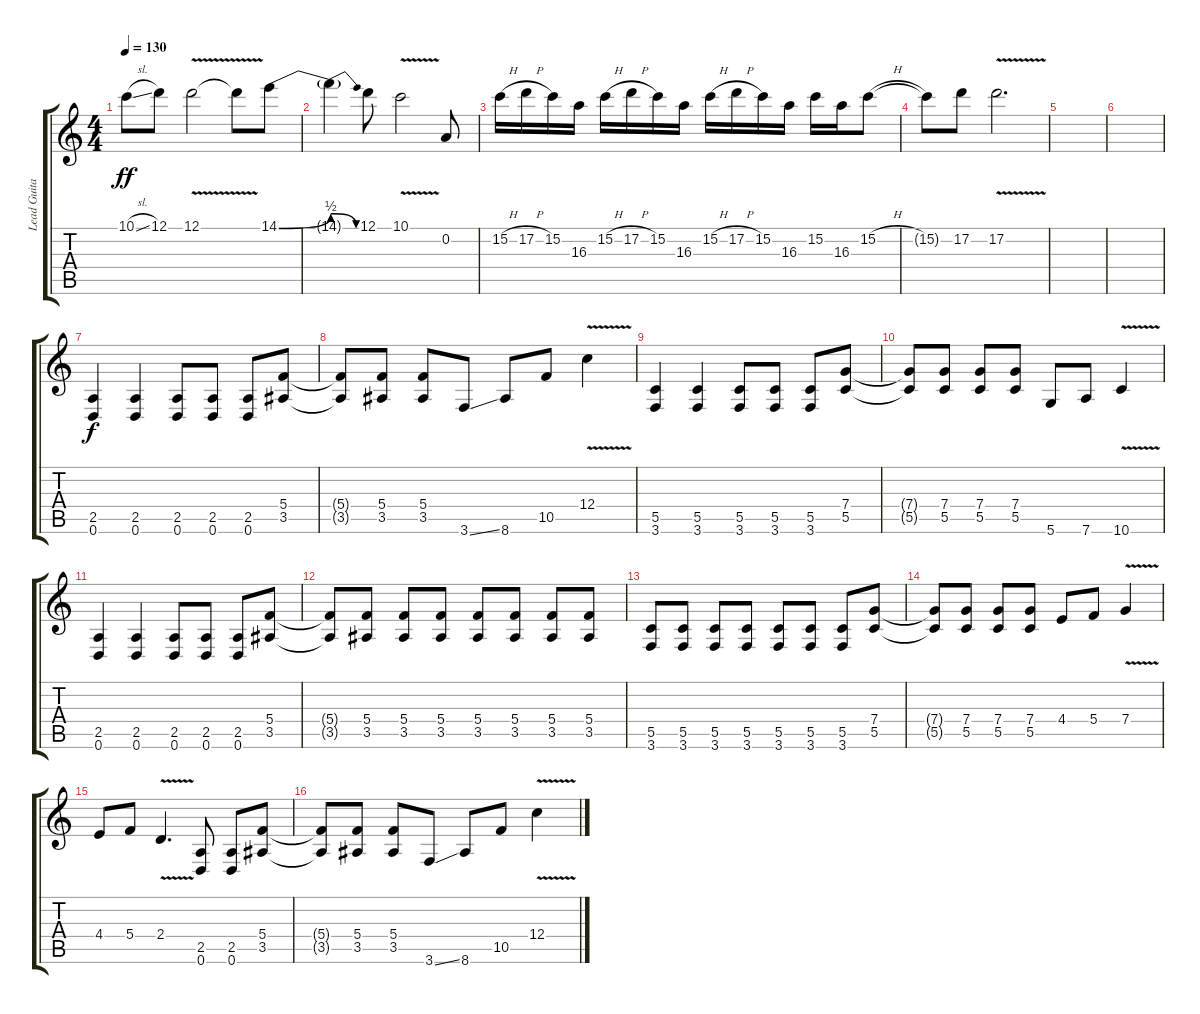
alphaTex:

\track ("Lead Guitar" "Lead Guita") {instrument overdrivenguitar}
\staff {score tabs}
\tuning (D4 A3 F3 C3 G2 D2) {hide}
\ts (4 4)
\tempo 130
\clef g2
\ks c
10.1{sl}.8{dy ff} 12.1.8 12.1{v}.2 12.1{t}.8 14.1{be (bend 0 0 60 2)}.8 |
14.1{be (release 0 2 60 0) t}.4 12.1.8 10.1{v}.2 0.2.8 |
15.2{h}.16 17.2{h}.16 15.2.16 16.3.16 15.2{h}.16 17.2{h}.16 15.2.16 16.3.16 15.2{h}.16 17.2{h}.16 15.2.16 16.3.16 15.2.16 16.3.16 15.2{h}.8 |
15.2{t}.8 17.2.8 17.2{v}.2{d} |
|
|
(2.5 0.6).4{dy f} (2.5 0.6).4 (2.5 0.6).8 (2.5 0.6).8 (2.5 0.6).8 (5.4 3.5).8 |
(5.4{t} 3.5{t}).8 (5.4 3.5).8 (5.4 3.5).8 3.6{ss}.8 8.6.8 10.5.8 12.4{v}.4 |
(5.5 3.6).4 (5.5 3.6).4 (5.5 3.6).8 (5.5 3.6).8 (5.5 3.6).8 (7.4 5.5).8 |
(7.4{t} 5.5{t}).8 (7.4 5.5).8 (7.4 5.5).8 (7.4 5.5).8 5.6.8 7.6.8 10.6{v}.4 |
(2.5 0.6).4 (2.5 0.6).4 (2.5 0.6).8 (2.5 0.6).8 (2.5 0.6).8 (5.4 3.5).8 |
(5.4{t} 3.5{t}).8 (5.4 3.5).8 (5.4 3.5).8 (5.4 3.5).8 (5.4 3.5).8 (5.4 3.5).8 (5.4 3.5).8 (5.4 3.5).8 |
(5.5 3.6).8 (5.5 3.6).8 (5.5 3.6).8 (5.5 3.6).8 (5.5 3.6).8 (5.5 3.6).8 (5.5 3.6).8 (7.4 5.5).8 |
(7.4{t} 5.5{t}).8 (7.4 5.5).8 (7.4 5.5).8 (7.4 5.5).8 4.4.8 5.4.8 7.4{v}.4 |
4.4.8 5.4.8 2.4{v}.4{d} (2.5 0.6).8 (2.5 0.6).8 (5.4 3.5).8 |
(5.4{t} 3.5{t}).8 (5.4 3.5).8 (5.4 3.5).8 3.6{ss}.8 8.6.8 10.5.8 12.4{v}.4
